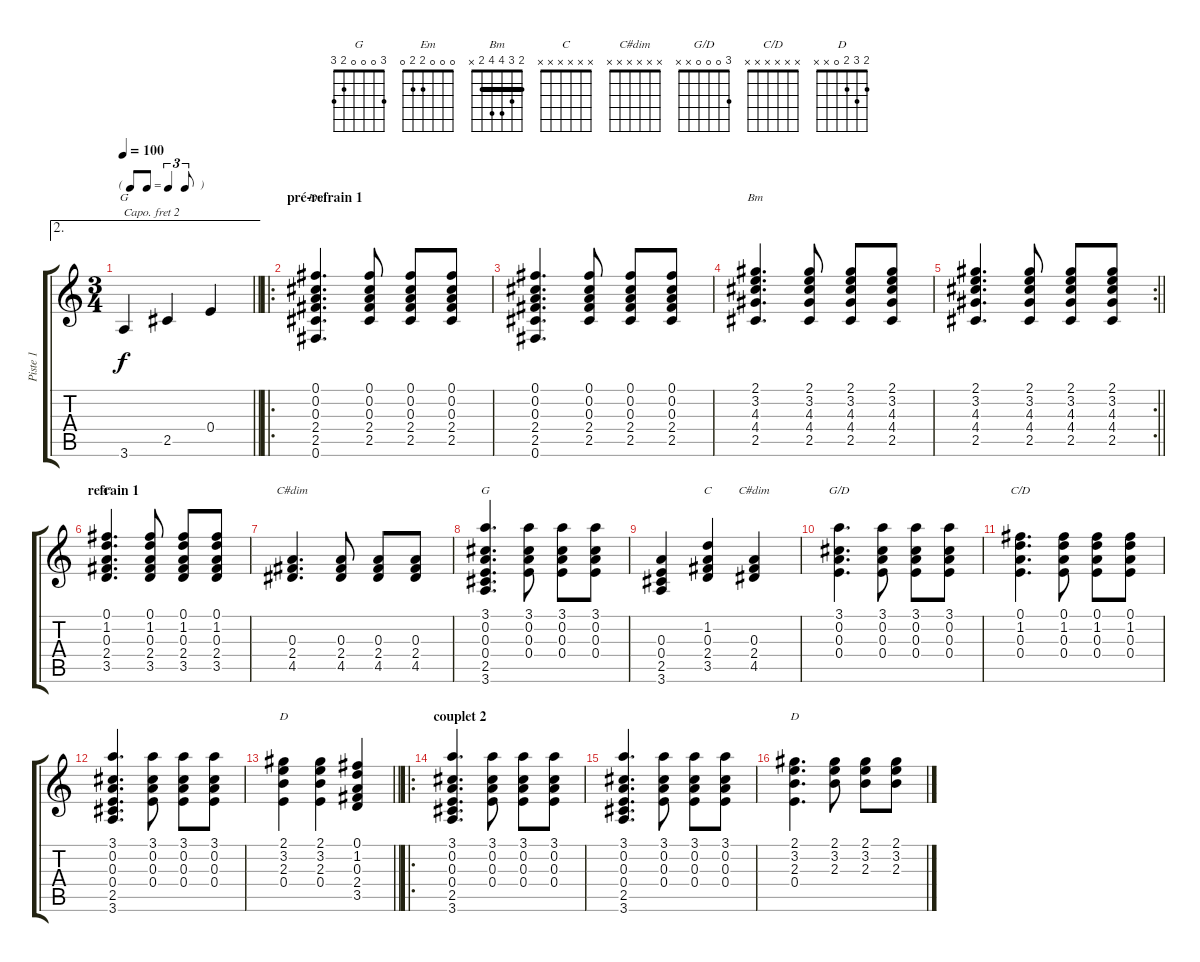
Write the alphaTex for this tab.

\track ("Piste 1" "Piste 1") {instrument acousticguitarsteel}
\staff {score tabs}
\capo 2
\tuning (E4 B3 G3 D3 A2 E2) {hide}
\chord ("G" x x x x x x)
\chord ("Em" 0 0 0 2 2 0)
\chord ("Bm" 2 3 4 4 2 x) {barre 2}
\chord ("C" 0 1 0 2 3 x)
\chord ("C#dim" x x 0 2 4 x)
\chord ("G" 3 0 0 0 2 3)
\chord ("C" x x x x x x)
\chord ("C#dim" x x x x x x)
\chord ("G/D" 3 0 0 0 x x)
\chord ("C/D" x x x x x x)
\chord ("D" x x x x x x)
\chord ("D" 2 3 2 0 x x)
\ae 2
\ts (3 4)
\tf triplet8th
\tempo 100
\clef g2
\barLineRight lightlight
\ks c
3.6.4{ch "G" dy f} 2.5.4 0.4.4 |
\ro
\section ("" "pré-refrain 1")
(0.1 0.2 0.3 2.4 2.5 0.6).4{d ch "Em"} (0.1 0.2 0.3 2.4 2.5).8 (0.1 0.2 0.3 2.4 2.5).8 (0.1 0.2 0.3 2.4 2.5).8 |
(0.1 0.2 0.3 2.4 2.5 0.6).4{d} (0.1 0.2 0.3 2.4 2.5).8 (0.1 0.2 0.3 2.4 2.5).8 (0.1 0.2 0.3 2.4 2.5).8 |
(2.1 3.2 4.3 4.4 2.5).4{d ch "Bm"} (2.1 3.2 4.3 4.4 2.5).8 (2.1 3.2 4.3 4.4 2.5).8 (2.1 3.2 4.3 4.4 2.5).8 |
\rc 2
\barLineRight lightlight
(2.1 3.2 4.3 4.4 2.5).4{d} (2.1 3.2 4.3 4.4 2.5).8 (2.1 3.2 4.3 4.4 2.5).8 (2.1 3.2 4.3 4.4 2.5).8 |
\section ("" "refrain 1")
(0.1 1.2 0.3 2.4 3.5).4{d ch "C"} (0.1 1.2 0.3 2.4 3.5).8 (0.1 1.2 0.3 2.4 3.5).8 (0.1 1.2 0.3 2.4 3.5).8 |
(0.3 2.4 4.5).4{d ch "C#dim"} (0.3 2.4 4.5).8 (0.3 2.4 4.5).8 (0.3 2.4 4.5).8 |
(3.1 0.2 0.3 0.4 2.5 3.6).4{d ch "G"} (3.1 0.2 0.3 0.4).8 (3.1 0.2 0.3 0.4).8 (3.1 0.2 0.3 0.4).8 |
(0.3 0.4 2.5 3.6).4 (1.2 0.3 2.4 3.5).4{ch "C"} (0.3 2.4 4.5).4{ch "C#dim"} |
(3.1 0.2 0.3 0.4).4{d ch "G/D"} (3.1 0.2 0.3 0.4).8 (3.1 0.2 0.3 0.4).8 (3.1 0.2 0.3 0.4).8 |
(0.1 1.2 0.3 0.4).4{d ch "C/D"} (0.1 1.2 0.3 0.4).8 (0.1 1.2 0.3 0.4).8 (0.1 1.2 0.3 0.4).8 |
(3.1 0.2 0.3 0.4 2.5 3.6).4{d} (3.1 0.2 0.3 0.4).8 (3.1 0.2 0.3 0.4).8 (3.1 0.2 0.3 0.4).8 |
\barLineRight lightlight
(2.1 3.2 2.3 0.4).4{ch "D"} (2.1 3.2 2.3 0.4).4 (0.1 1.2 0.3 2.4 3.5).4 |
\ro
\section ("" "couplet 2")
(3.1 0.2 0.3 0.4 2.5 3.6).4{d} (3.1 0.2 0.3 0.4).8 (3.1 0.2 0.3 0.4).8 (3.1 0.2 0.3 0.4).8 |
(3.1 0.2 0.3 0.4 2.5 3.6).4{d} (3.1 0.2 0.3 0.4).8 (3.1 0.2 0.3 0.4).8 (3.1 0.2 0.3 0.4).8 |
(2.1 3.2 2.3 0.4).4{d ch "D"} (2.1 3.2 2.3).8 (2.1 3.2 2.3).8 (2.1 3.2 2.3).8
